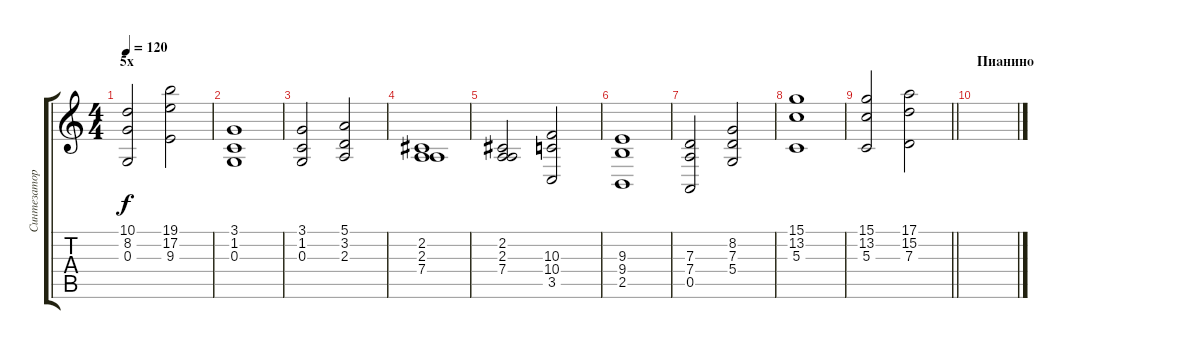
\track ("Синтезатор" "Синтезатор") {instrument oboe}
\staff {score tabs}
\tuning (E4 B3 G3 D3 A2 E2) {hide}
\ts (4 4)
\section ("" "5х")
\tempo 120
\clef g2
\ks c
(10.1 8.2 0.3).2{dy f} (19.1 17.2 9.3).2 |
(3.1 1.2 0.3).1 |
(3.1 1.2 0.3).2 (5.1 3.2 2.3).2 |
(2.2 2.3 7.4).1 |
(2.2 2.3 7.4).2 (10.3 10.4 3.5).2 |
(9.3 9.4 2.5).1 |
(7.3 7.4 0.5).2 (8.2 7.3 5.4).2 |
(15.1 13.2 5.3).1 |
\barLineRight lightlight
(15.1 13.2 5.3).2 (17.1 15.2 7.3).2 |
\section ("" "Пианино")
